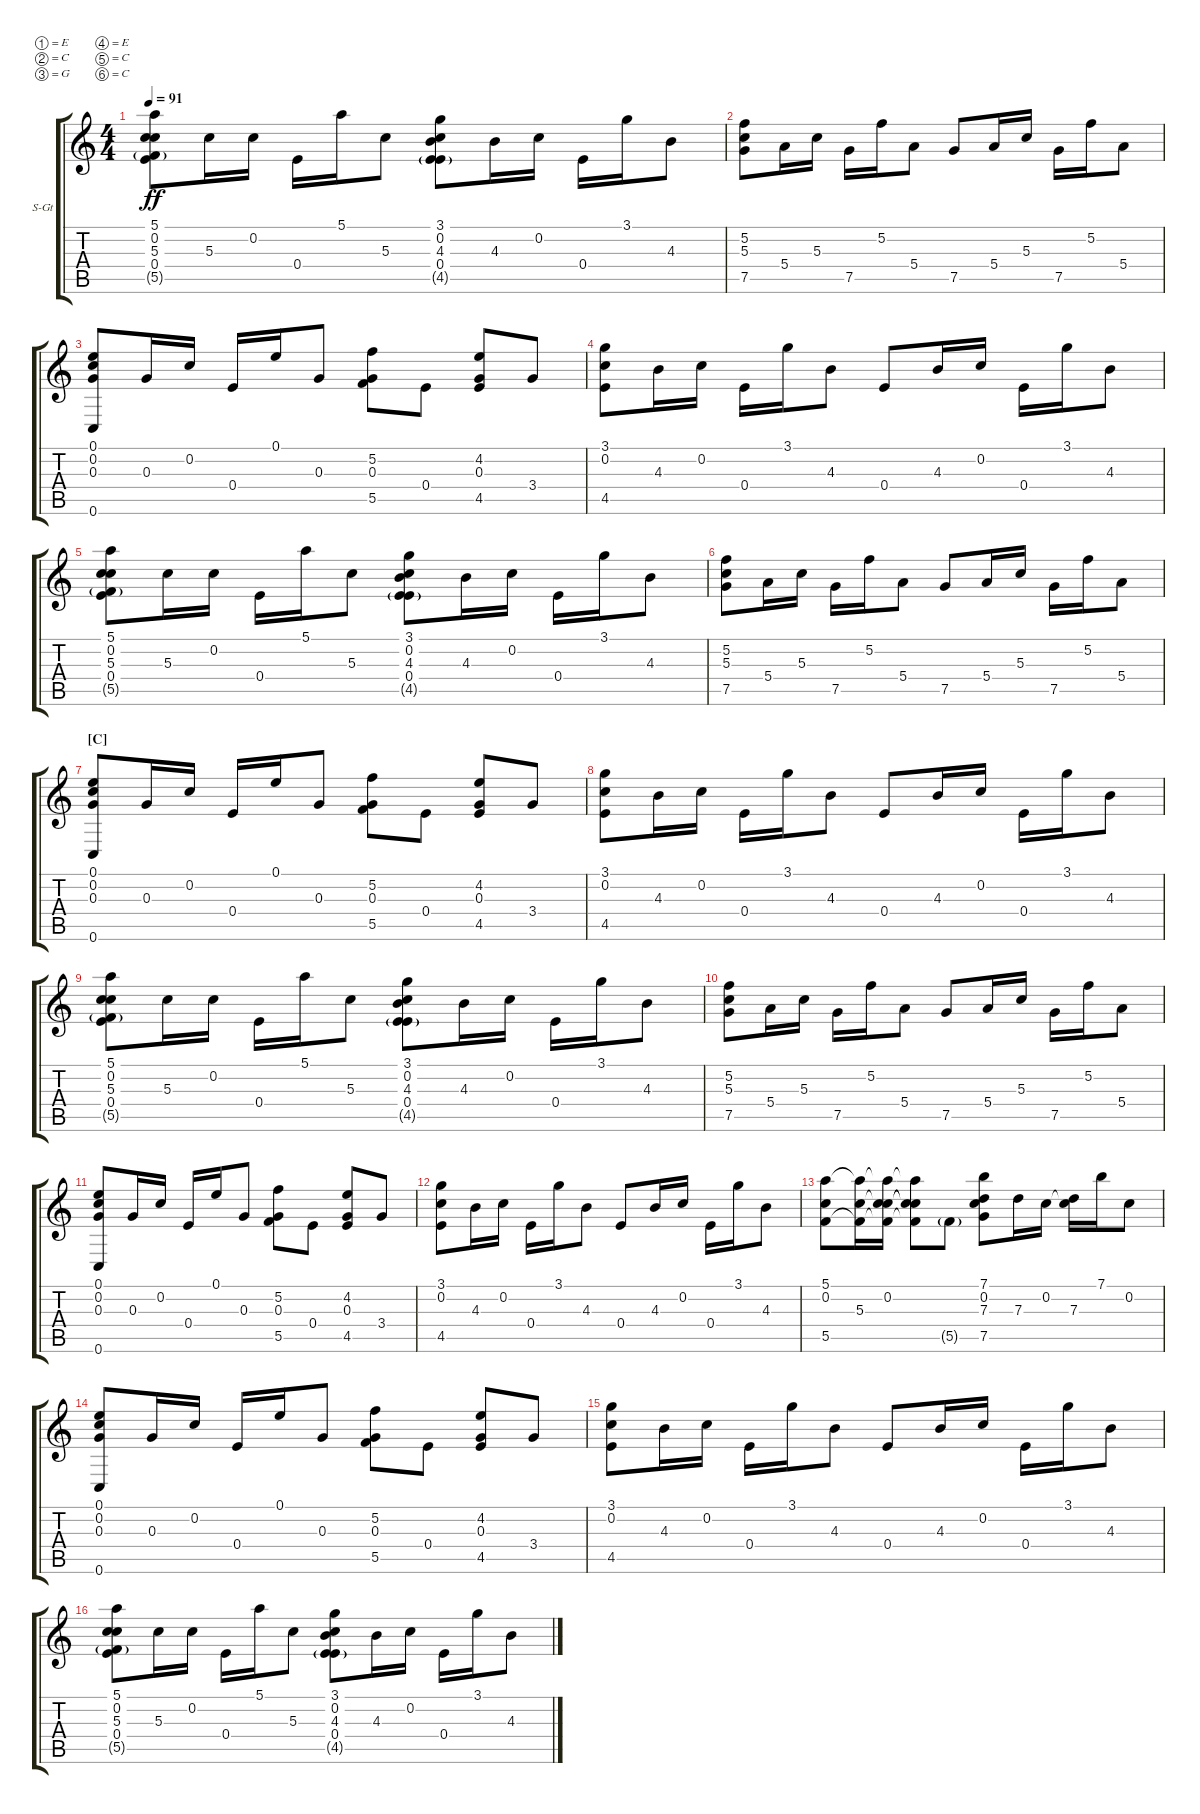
\defaultSystemsLayout 4
\bracketExtendMode groupsimilarinstruments
\firstSystemTrackNameOrientation horizontal
\otherSystemsTrackNameOrientation horizontal
\track ("Steel Guitar" "S-Gt") {instrument acousticguitarsteel}
\staff {score tabs}
\tuning (E4 C4 G3 E3 C3 C2)
\ts (4 4)
\tempo 91
\clef g2
\scale
1.11728
\ks c
(5.1 0.2 0.4 5.3 5.5{g}).8{dy ff} 5.3.16 0.2.16 0.4.16 5.1.16 5.3.8 (3.1 0.2 4.5{g} 4.3 0.4).8 4.3.16 0.2.16 0.4.16 3.1.16 4.3.8 |
\scale
0.960908 (5.3 5.2 7.5).8 5.4.16 5.3.16 7.5.16 5.2.16 5.4.8 7.5.8 5.4.16 5.3.16 7.5.16 5.2.16 5.4.8 |
\scale
0.960908 (0.1 0.2 0.6 0.3).8 0.3.16 0.2.16 0.4.16 0.1.16 0.3.8 (5.2 5.5 0.3).8 0.4.8 (4.2 4.5 0.3).8 3.4.8 |
\scale
0.960908 (3.1 0.2 4.5).8 4.3.16 0.2.16 0.4.16 3.1.16 4.3.8 0.4.8 4.3.16 0.2.16 0.4.16 3.1.16 4.3.8 |
\scale
1.11728 (5.1 0.2 0.4 5.3 5.5{g}).8 5.3.16 0.2.16 0.4.16 5.1.16 5.3.8 (3.1 0.2 4.5{g} 4.3 0.4).8 4.3.16 0.2.16 0.4.16 3.1.16 4.3.8 |
\scale
0.960908 (5.3 5.2 7.5).8 5.4.16 5.3.16 7.5.16 5.2.16 5.4.8 7.5.8 5.4.16 5.3.16 7.5.16 5.2.16 5.4.8 |
\section ("C" "")
\scale
0.960908 (0.1 0.2 0.6 0.3).8 0.3.16 0.2.16 0.4.16 0.1.16 0.3.8 (5.2 5.5 0.3).8 0.4.8 (4.2 4.5 0.3).8 3.4.8 |
\scale
0.960908 (3.1 0.2 4.5).8 4.3.16 0.2.16 0.4.16 3.1.16 4.3.8 0.4.8 4.3.16 0.2.16 0.4.16 3.1.16 4.3.8 |
\scale
1.11728 (5.1 0.2 0.4 5.3 5.5{g}).8 5.3.16 0.2.16 0.4.16 5.1.16 5.3.8 (3.1 0.2 4.5{g} 4.3 0.4).8 4.3.16 0.2.16 0.4.16 3.1.16 4.3.8 |
\scale
0.960908 (5.3 5.2 7.5).8 5.4.16 5.3.16 7.5.16 5.2.16 5.4.8 7.5.8 5.4.16 5.3.16 7.5.16 5.2.16 5.4.8 |
\scale
0.960908 (0.1 0.2 0.6 0.3).8 0.3.16 0.2.16 0.4.16 0.1.16 0.3.8 (5.2 5.5 0.3).8 0.4.8 (4.2 4.5 0.3).8 3.4.8 |
\scale
0.960908 (3.1 0.2 4.5).8 4.3.16 0.2.16 0.4.16 3.1.16 4.3.8 0.4.8 4.3.16 0.2.16 0.4.16 3.1.16 4.3.8 |
\scale
1.11728 (5.1 0.2 5.5).8 (5.3 5.5{t} 5.1{t}).16 (0.2 5.3{t} 5.5{t} 5.1{t}).16 (0.2{t} 5.3{t} 5.5{t} 5.1{t}).8 5.5{g}.8 (7.1 0.2 7.5 7.3).8 7.3.16 0.2.16 (0.2{t} 7.3).16 7.1.16 0.2.8 |
\scale
1.20807 (0.1 0.2 0.6 0.3).8 0.3.16 0.2.16 0.4.16 0.1.16 0.3.8 (5.2 5.5 0.3).8 0.4.8 (4.2 4.5 0.3).8 3.4.8 |
\scale
0.930643 (3.1 0.2 4.5).8 4.3.16 0.2.16 0.4.16 3.1.16 4.3.8 0.4.8 4.3.16 0.2.16 0.4.16 3.1.16 4.3.8 |
\scale
0.930643 (5.1 0.2 0.4 5.3 5.5{g}).8 5.3.16 0.2.16 0.4.16 5.1.16 5.3.8 (3.1 0.2 4.5{g} 4.3 0.4).8 4.3.16 0.2.16 0.4.16 3.1.16 4.3.8
